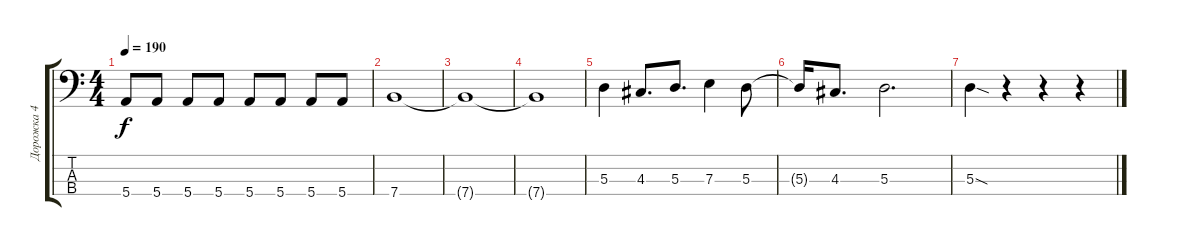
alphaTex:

\track ("Дорожка 4" "Дорожка 4") {instrument electricbasspick}
\staff {score tabs}
\tuning (G2 D2 A1 E1) {hide}
\ts (4 4)
\tempo 190
\clef f4
\ks c
5.4.8{dy f} 5.4.8 5.4.8 5.4.8 5.4.8 5.4.8 5.4.8 5.4.8 |
7.4.1 |
7.4{t}.1 |
7.4{t}.1 |
5.3.4 4.3.8{d} 5.3.8{d} 7.3.4 5.3.8 |
5.3{t}.16 4.3.8{d} 5.3.2{d} |
5.3{sod}.4 r.4 r.4 r.4
